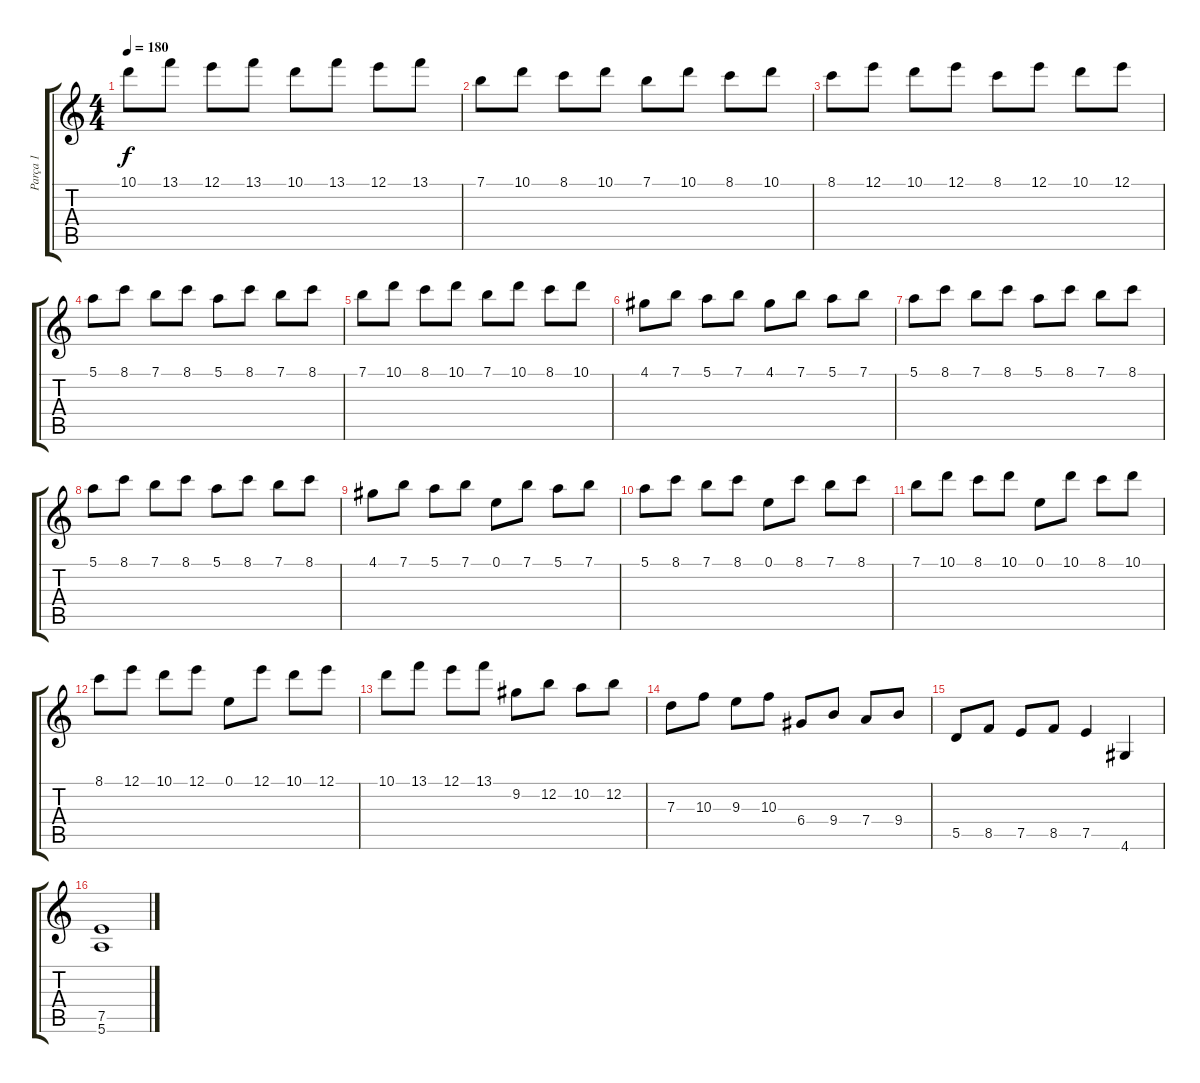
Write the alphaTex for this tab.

\track ("Parça 1" "Parça 1") {instrument distortionguitar}
\staff {score tabs}
\tuning (E4 B3 G3 D3 A2 E2) {hide}
\ts (4 4)
\tempo 180
\clef g2
\ks c
10.1.8{dy f instrument distortionguitar} 13.1.8 12.1.8 13.1.8 10.1.8 13.1.8 12.1.8 13.1.8 |
7.1.8 10.1.8 8.1.8 10.1.8 7.1.8 10.1.8 8.1.8 10.1.8 |
8.1.8 12.1.8 10.1.8 12.1.8 8.1.8 12.1.8 10.1.8 12.1.8 |
5.1.8 8.1.8 7.1.8 8.1.8 5.1.8 8.1.8 7.1.8 8.1.8 |
7.1.8 10.1.8 8.1.8 10.1.8 7.1.8 10.1.8 8.1.8 10.1.8 |
4.1.8 7.1.8 5.1.8 7.1.8 4.1.8 7.1.8 5.1.8 7.1.8 |
5.1.8 8.1.8 7.1.8 8.1.8 5.1.8 8.1.8 7.1.8 8.1.8 |
5.1.8 8.1.8 7.1.8 8.1.8 5.1.8 8.1.8 7.1.8 8.1.8 |
4.1.8 7.1.8 5.1.8 7.1.8 0.1.8 7.1.8 5.1.8 7.1.8 |
5.1.8 8.1.8 7.1.8 8.1.8 0.1.8 8.1.8 7.1.8 8.1.8 |
7.1.8 10.1.8 8.1.8 10.1.8 0.1.8 10.1.8 8.1.8 10.1.8 |
8.1.8 12.1.8 10.1.8 12.1.8 0.1.8 12.1.8 10.1.8 12.1.8 |
10.1.8 13.1.8 12.1.8 13.1.8 9.2.8 12.2.8 10.2.8 12.2.8 |
7.3.8 10.3.8 9.3.8 10.3.8 6.4.8 9.4.8 7.4.8 9.4.8 |
5.5.8 8.5.8 7.5.8 8.5.8 7.5.4 4.6.4 |
(7.5 5.6).1
